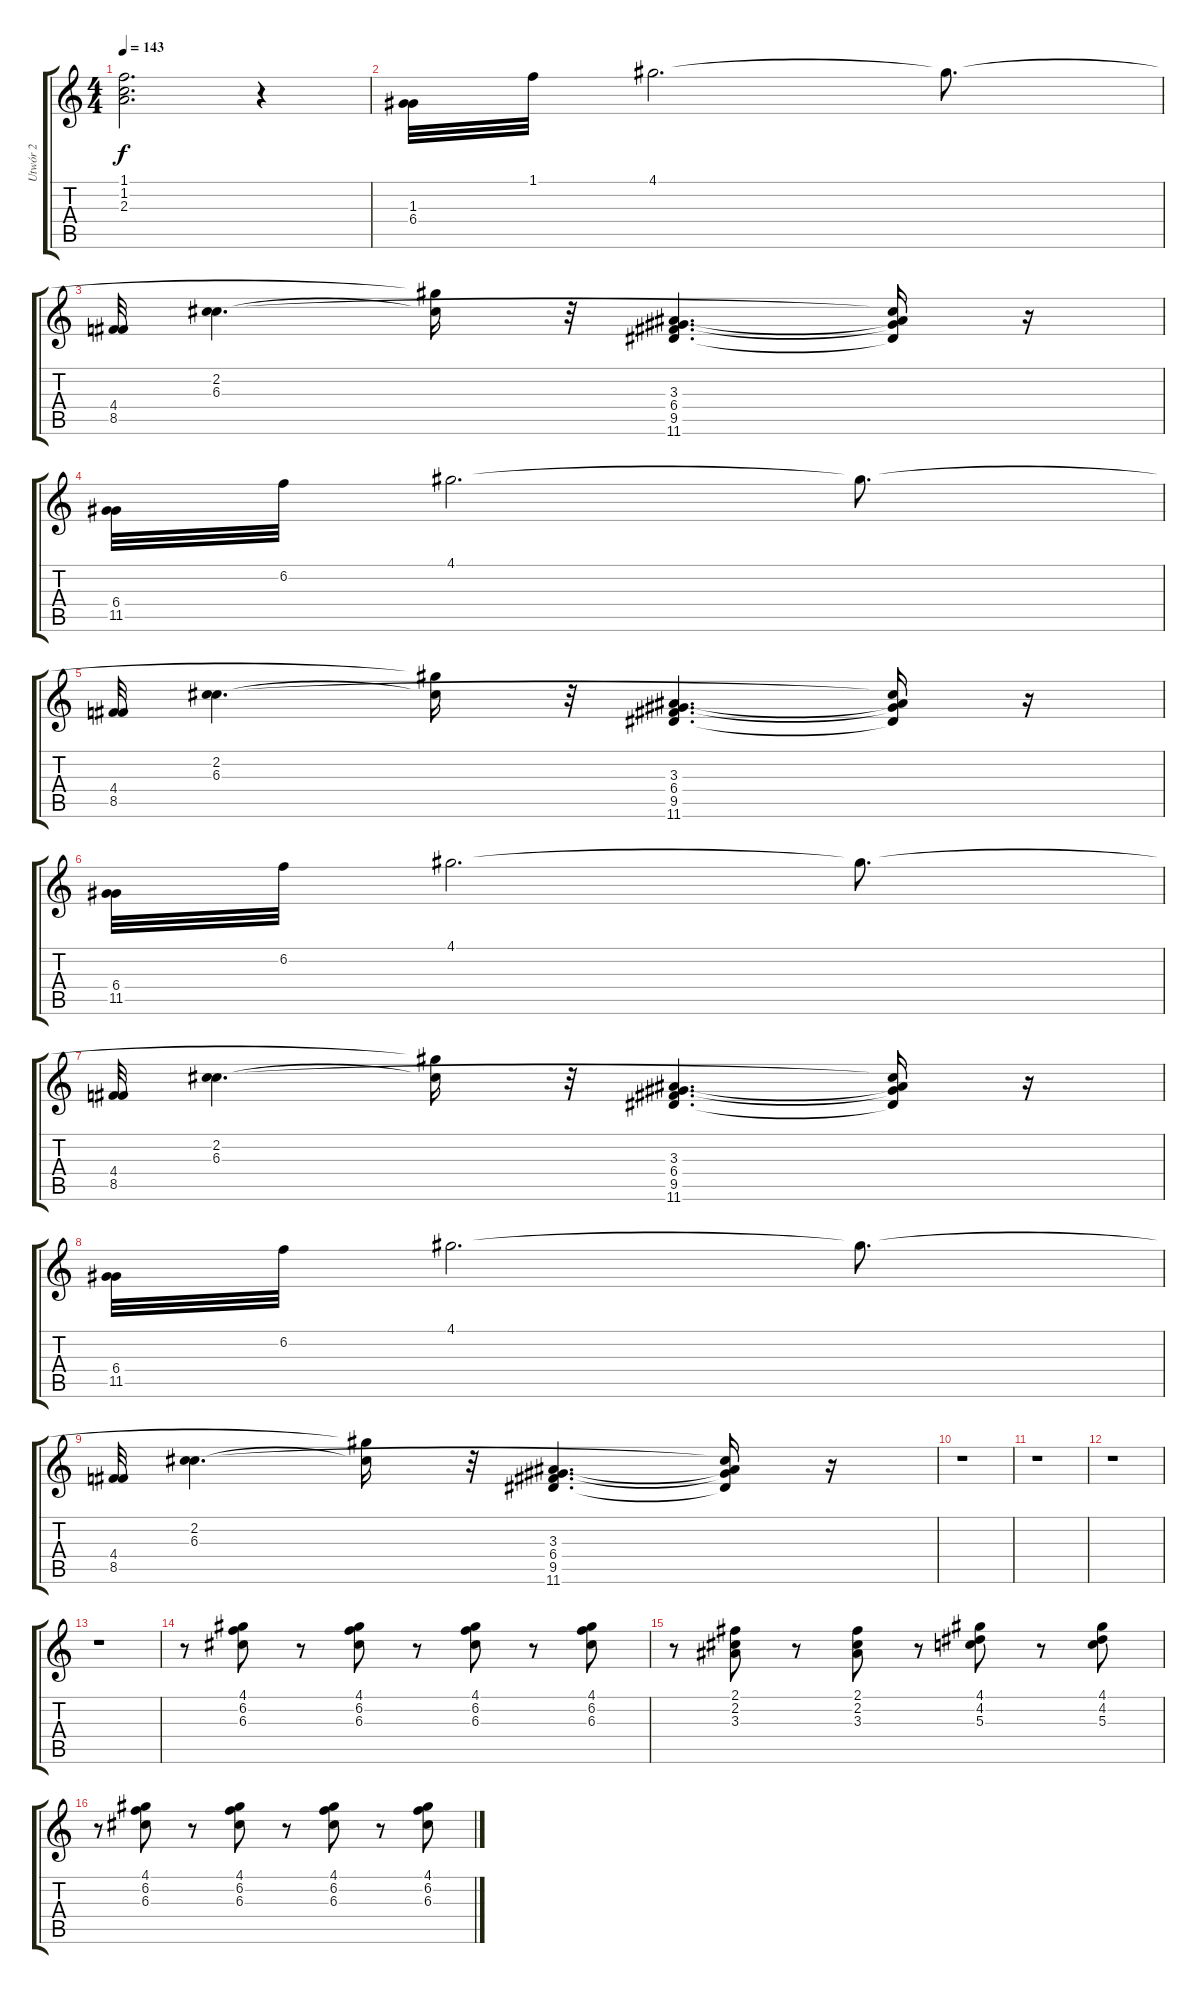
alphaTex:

\track ("Utwór 2" "Utwór 2") {instrument electricguitarclean}
\staff {score tabs}
\tuning (E4 B3 G3 D3 A2 E2) {hide}
\ts (4 4)
\tempo 143
\clef g2
\ks c
(1.1{t} 1.2{t} 2.3{t}).2{d dy f} r.4 |
(1.3 6.4).32 1.1.32 4.1.2{d} 4.1{t}.8{d} |
(4.4 8.5).32 (2.2 6.3).4{d} (4.1{t} 6.3{t}).16 r.32 (3.3 6.4 9.5 11.6).4{d} (2.2{t} 3.3{t} 6.4{t} 11.6{t}).16 r.16 |
(6.4 11.5).32 6.2.32 4.1.2{d} 4.1{t}.8{d} |
(4.4 8.5).32 (2.2 6.3).4{d} (4.1{t} 6.3{t}).16 r.32 (3.3 6.4 9.5 11.6).4{d} (2.2{t} 3.3{t} 6.4{t} 11.6{t}).16 r.16 |
(6.4 11.5).32 6.2.32 4.1.2{d} 4.1{t}.8{d} |
(4.4 8.5).32 (2.2 6.3).4{d} (4.1{t} 6.3{t}).16 r.32 (3.3 6.4 9.5 11.6).4{d} (2.2{t} 3.3{t} 6.4{t} 11.6{t}).16 r.16 |
(6.4 11.5).32 6.2.32 4.1.2{d} 4.1{t}.8{d} |
(4.4 8.5).32 (2.2 6.3).4{d} (4.1{t} 6.3{t}).16 r.32 (3.3 6.4 9.5 11.6).4{d} (2.2{t} 3.3{t} 6.4{t} 11.6{t}).16 r.16 |
r.1 |
r.1 |
r.1 |
r.1 |
r.8 (4.1 6.2 6.3).8 r.8 (4.1 6.2 6.3).8 r.8 (4.1 6.2 6.3).8 r.8 (4.1 6.2 6.3).8 |
r.8 (2.1 2.2 3.3).8 r.8 (2.1 2.2 3.3).8 r.8 (4.1 4.2 5.3).8 r.8 (4.1 4.2 5.3).8 |
r.8 (4.1 6.2 6.3).8 r.8 (4.1 6.2 6.3).8 r.8 (4.1 6.2 6.3).8 r.8 (4.1 6.2 6.3).8
